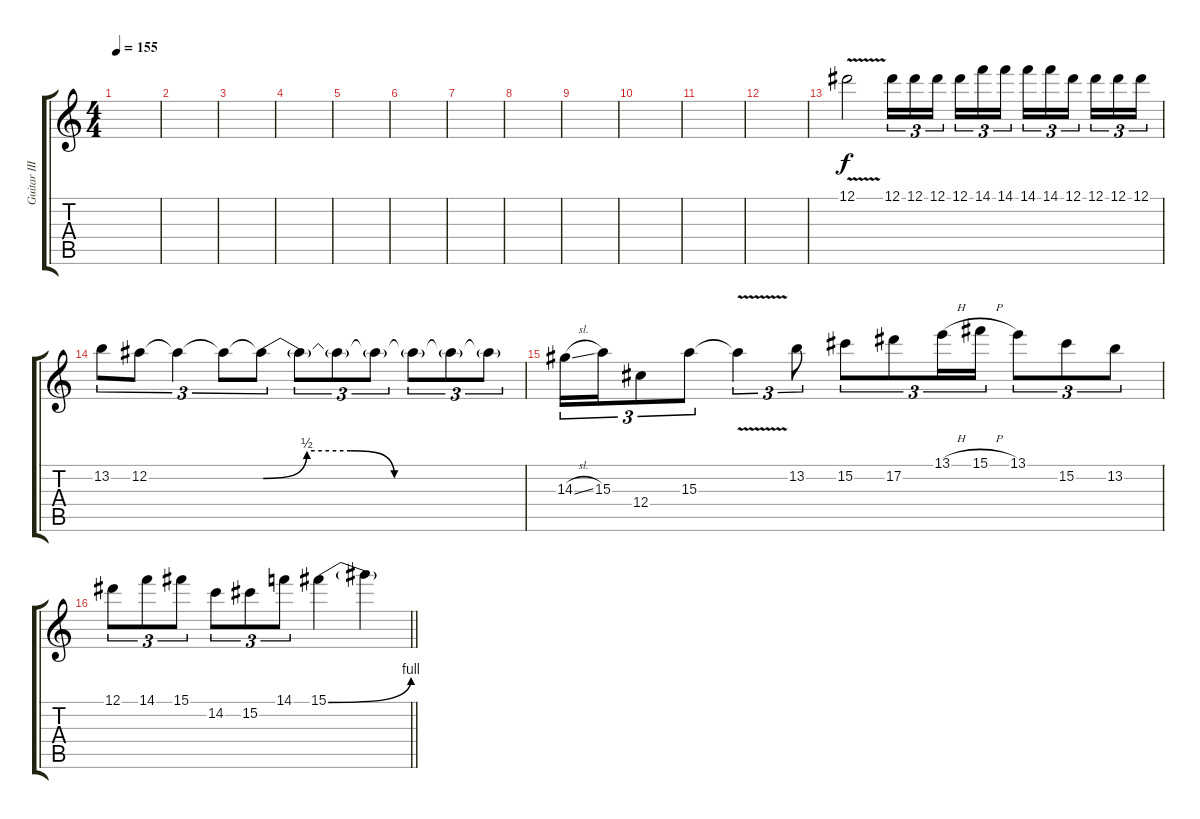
\track ("Guitar III" "Guitar III") {instrument distortionguitar}
\staff {score tabs}
\tuning (Eb4 Bb3 Gb3 Db3 Ab2 Eb2) {hide}
\ts (4 4)
\tempo 155
\clef g2
\ks c
|
|
|
|
|
|
|
|
|
|
|
|
12.1{v}.2 12.1.16{tu (3 2)} 12.1.16{tu (3 2)} 12.1.16{tu (3 2) beam splitsecondary} 12.1.16{tu (3 2)} 14.1.16{tu (3 2)} 14.1.16{tu (3 2)} 14.1.16{tu (3 2)} 14.1.16{tu (3 2)} 12.1.16{tu (3 2) beam splitsecondary} 12.1.16{tu (3 2)} 12.1.16{tu (3 2)} 12.1.16{tu (3 2)} |
13.2.8{tu (3 2)} 12.2.8{tu (3 2)} 12.2{t}.4{tu (3 2)} 12.2{t}.8{tu (3 2)} 12.2{be (custom 0 0 10 2 20 2 30 0 60 0) t}.8{tu (3 2)} 12.2{t}.8{tu (3 2)} 12.2{t}.8{tu (3 2)} 12.2{t}.8{tu (3 2)} 12.2{t}.8{tu (3 2)} 12.2{t}.8{tu (3 2)} 12.2{t}.8{tu (3 2)} |
14.3{sl}.16{tu (3 2)} 15.3.16{tu (3 2)} 12.4.8{tu (3 2)} 15.3.8{tu (3 2)} 15.3{v t}.4{tu (3 2)} 13.2.8{tu (3 2)} 15.2.8{tu (3 2)} 17.2.8{tu (3 2)} 13.1{h}.16{tu (3 2)} 15.1{h}.16{tu (3 2)} 13.1.8{tu (3 2)} 15.2.8{tu (3 2)} 13.2.8{tu (3 2)} |
\barLineRight lightlight
12.1.8{tu (3 2)} 14.1.8{tu (3 2)} 15.1.8{tu (3 2)} 14.2.8{tu (3 2)} 15.2.8{tu (3 2)} 14.1.8{tu (3 2)} 15.1{be (bend 0 0 60 4)}.4 15.1{t}.4
